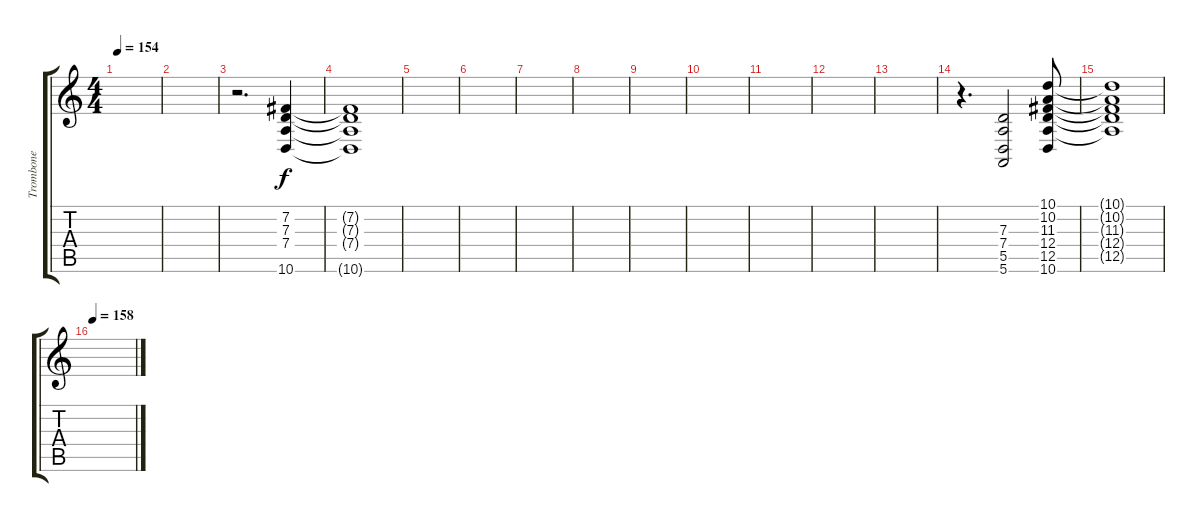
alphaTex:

\track ("Trombone" "Trombone") {instrument trombone}
\staff {score tabs}
\tuning (E4 B3 G3 D3 A2 E2) {hide}
\ts (4 4)
\tempo 154
\clef g2
\ks c
|
|
r.2{d} (7.2 7.3 7.4 10.6).4 |
(7.2{t} 7.3{t} 7.4{t} 10.6{t}).1 |
|
|
|
|
|
|
|
|
|
r.4{d} (7.3 7.4 5.5 5.6).2 (10.1 10.2 11.3 12.4 12.5 10.6).8 |
(10.1{t} 10.2{t} 11.3{t} 12.4{t} 12.5{t}).1 |
\tempo 158
